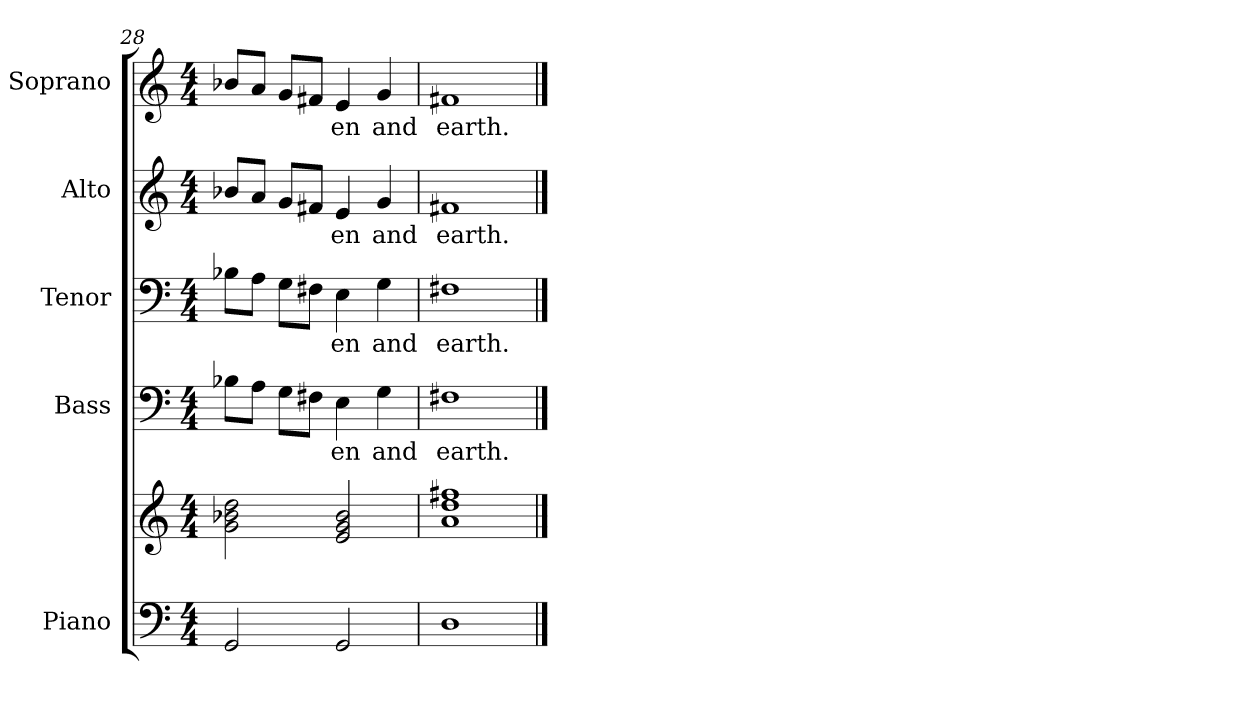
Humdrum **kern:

**kern	**kern	**kern	**text	**kern	**text	**kern	**text	**kern	**text
*part5	*part5	*part4	*part4	*part3	*part3	*part2	*part2	*part1	*part1
*staff6	*staff5	*staff4	*staff4	*staff3	*staff3	*staff2	*staff2	*staff1	*staff1
*I"Piano	*	*I"Bass	*	*I"Tenor	*	*I"Alto	*	*I"Soprano	*
*I'Pno.	*	*I'B.	*	*I'T.	*	*I'A.	*	*I'S.	*
*clefF4	*clefG2	*clefF4	*	*clefF4	*	*clefG2	*	*clefG2	*
*k[]	*k[]	*k[]	*	*k[]	*	*k[]	*	*k[]	*
*C:	*C:	*C:	*	*C:	*	*C:	*	*C:	*
*M4/4	*M4/4	*M4/4	*	*M4/4	*	*M4/4	*	*M4/4	*
=28	=28	=28	=28	=28	=28	=28	=28	=28	=28
2GGi/	2gi\ 2b-Xi 2ddi	8B-Xi\L	.	8B-Xi\L	.	8b-Xi/L	.	8b-Xi/L	.
.	.	8Ai\J	.	8Ai\J	.	8ai/J	.	8ai/J	.
.	.	8Gi\L	.	8Gi\L	.	8gi/L	.	8gi/L	.
.	.	8F#Xi\J	.	8F#Xi\J	.	8f#Xi/J	.	8f#Xi/J	.
!	!	!	!LO:LY:b:color=#000000	!	!	!	!	!	!
!	!	!	!	!	!LO:LY:b:color=#000000	!	!	!	!
!	!	!	!	!	!	!	!LO:LY:b:color=#000000	!	!
!	!	!	!	!	!	!	!	!	!LO:LY:b:color=#000000
2GGi/	2ei/ 2gi 2b-i	4Ei\	-en	4Ei\	-en	4ei/	-en	4ei/	-en
!	!	!	!LO:LY:b:color=#000000	!	!	!	!	!	!
!	!	!	!	!	!LO:LY:b:color=#000000	!	!	!	!
!	!	!	!	!	!	!	!LO:LY:b:color=#000000	!	!
!	!	!	!	!	!	!	!	!	!LO:LY:b:color=#000000
.	.	4Gi\	and	4Gi\	and	4gi/	and	4gi/	and
!!LO:PB:g=z
=29	=29	=29	=29	=29	=29	=29	=29	=29	=29
!	!	!	!LO:LY:b:color=#000000	!	!	!	!	!	!
!	!	!	!	!	!LO:LY:b:color=#000000	!	!	!	!
!	!	!	!	!	!	!	!LO:LY:b:color=#000000	!	!
!	!	!	!	!	!	!	!	!	!LO:LY:b:color=#000000
1Di	1ai 1ddi 1ff#Xi	1F#Xi	earth.	1F#Xi	earth.	1f#Xi	earth.	1f#Xi	earth.
==	==	==	==	==	==	==	==	==	==
*-	*-	*-	*-	*-	*-	*-	*-	*-	*-
